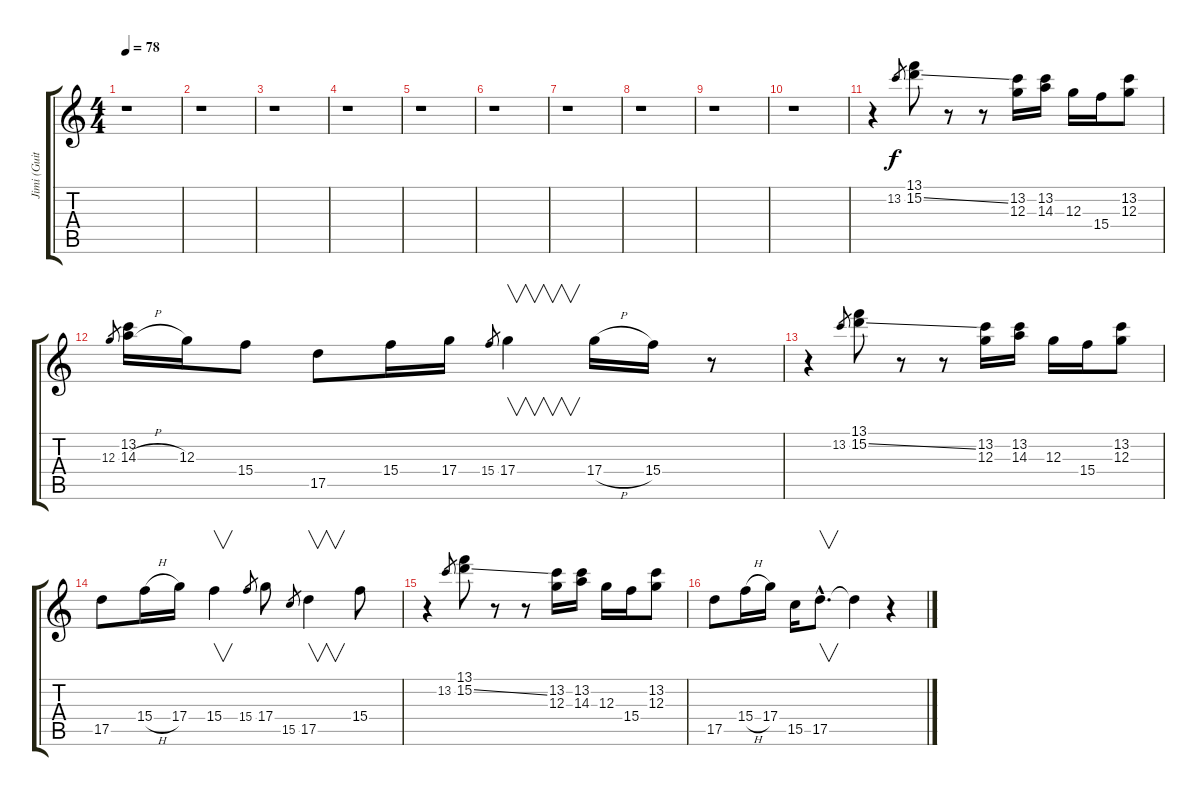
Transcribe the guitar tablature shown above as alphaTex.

\track ("Jimi (Guitar Solo)" "Jimi (Guit") {instrument electricguitarclean}
\staff {score tabs}
\tuning (E4 B3 G3 D3 A2 E2) {hide}
\ts (4 4)
\tempo 78
\clef g2
\ks c
r.1{dy f} |
r.1 |
r.1 |
r.1 |
r.1 |
r.1 |
r.1 |
r.1 |
r.1 |
r.1 |
r.4 13.2.8{gr} (13.1 15.2{ss}).8 r.8 r.8 (13.2 12.3).16 (13.2 14.3).16 12.3.16 15.4.16 (13.2 12.3).8 |
12.3.8{gr} (13.2 14.3{h}).16 12.3.16 15.4.8 17.5.8 15.4.16 17.4.16 15.4.8{gr} 17.4.4{v} 17.4{h}.16 15.4.16 r.8 |
r.4 13.2.8{gr} (13.1 15.2{ss}).8 r.8 r.8 (13.2 12.3).16 (13.2 14.3).16 12.3.16 15.4.16 (13.2 12.3).8 |
17.5.8 15.4{h}.16 17.4.16 15.4.4{v} 15.4.8{gr} 17.4.8 15.5.8{gr} 17.5.4{v} 15.4.8 |
r.4 13.2.8{gr} (13.1 15.2{ss}).8 r.8 r.8 (13.2 12.3).16 (13.2 14.3).16 12.3.16 15.4.16 (13.2 12.3).8 |
17.5.8 15.4{h}.16 17.4.16 15.5.16 17.5{hac}.8{v d} 17.5{t}.4 r.4
